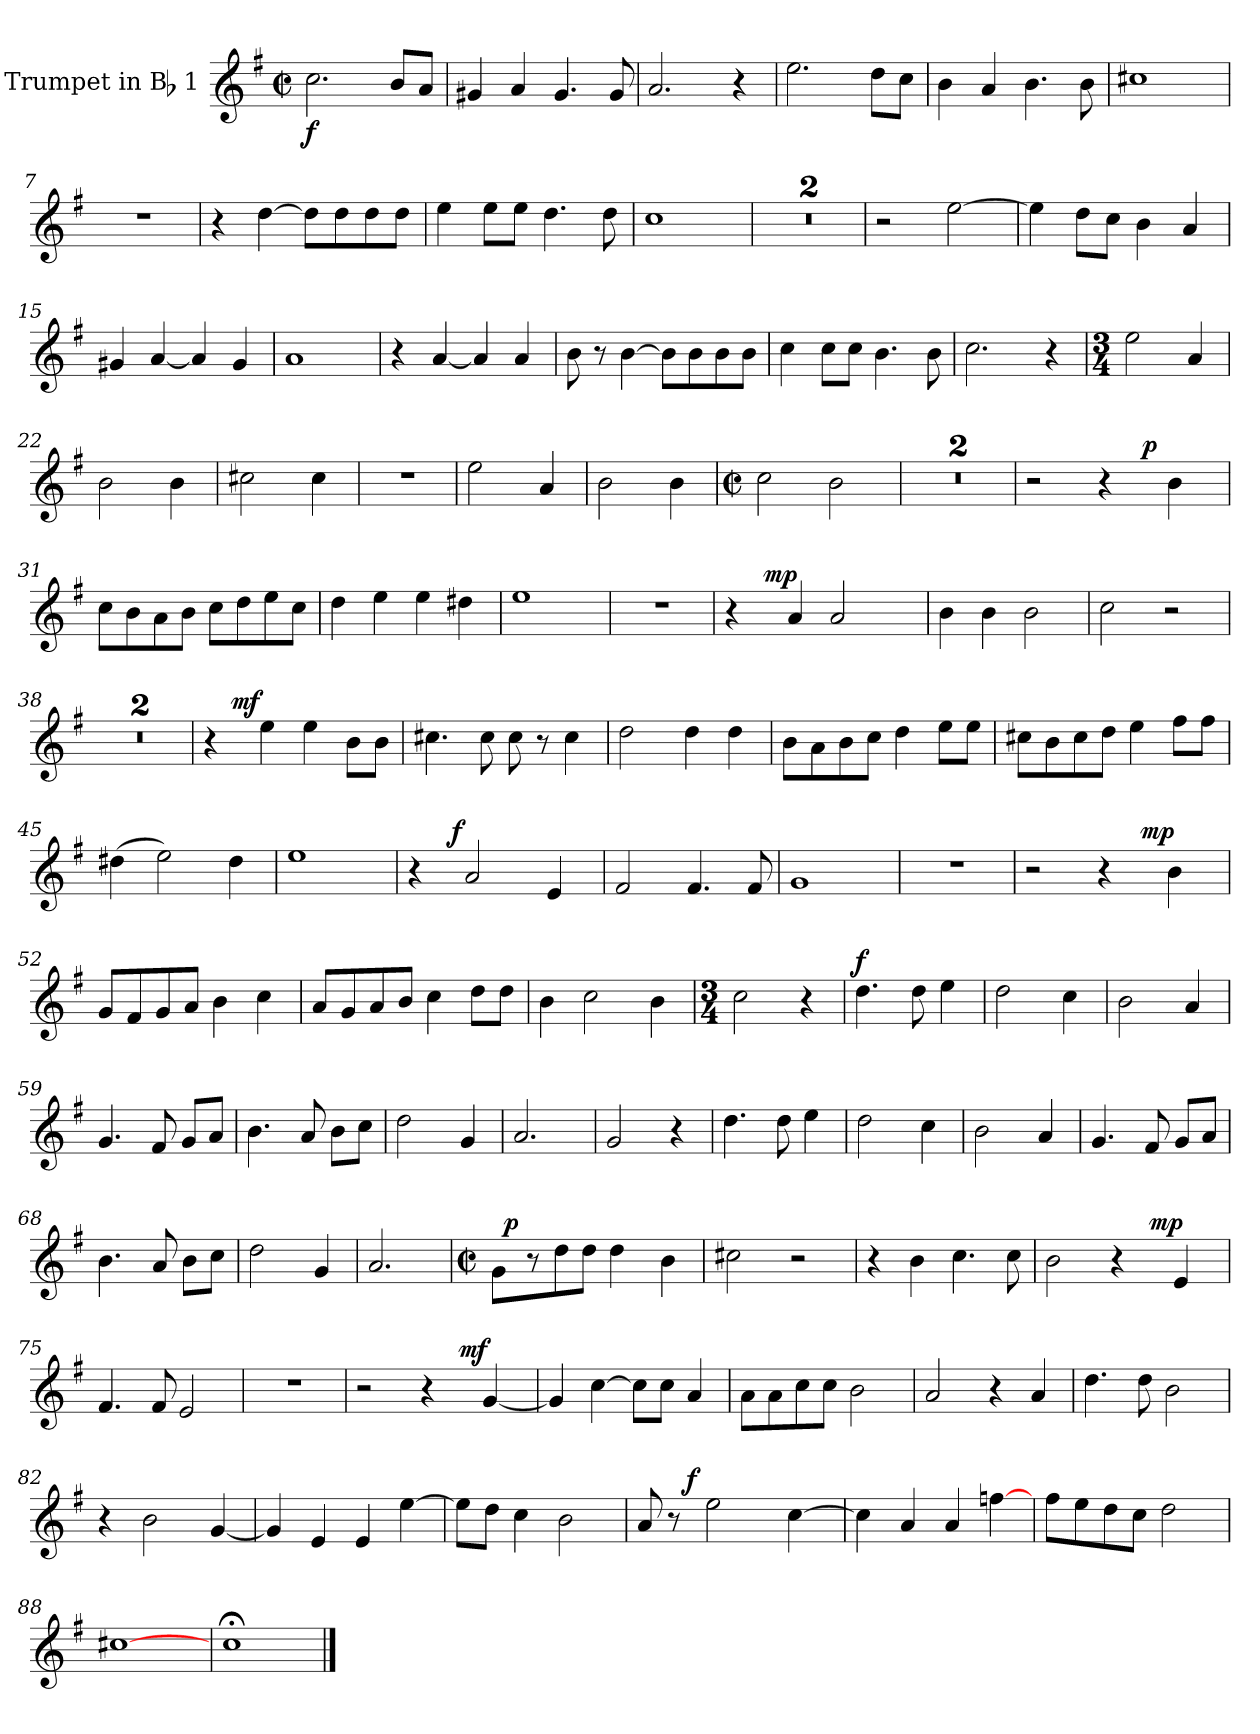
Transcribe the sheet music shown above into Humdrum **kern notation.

**kern	**dynam
*part1	*part1
*staff1	*staff1
*I"Trumpet in Bb 1	*
*clefG2	*
*ITrd1c2	*
*k[b-]	*
*F:	*
*M2/2	*
*met(c|)	*
*MM126	*
=1	=1
!	!LO:DY:b
2.b-\	f
8a/L	.
8g/J	.
=2	=2
4f#X/	.
4g/	.
4.f#/	.
8f#/	.
=3	=3
2.g/	.
4r	.
=4	=4
2.dd\	.
8cc\L	.
8b-\J	.
=5	=5
4a\	.
4g/	.
4.a\	.
8a\	.
!!LO:LB:g=z
=6	=6
1bn	.
=7	=7
1r	.
=8	=8
4r	.
[4cc\	.
8cc\L]	.
8cc\	.
8cc\	.
8cc\J	.
=9	=9
4dd\	.
8dd\L	.
8dd\J	.
4.cc\	.
8cc\	.
=10	=10
1b-	.
!!LO:LB:g=z
=11	=11
1r	.
=12	=12
1r	.
=13	=13
2r	.
[2dd\	.
=14	=14
4dd\]	.
8cc\L	.
8b-\J	.
4a\	.
4g/	.
=15	=15
4f#X/	.
[4g/	.
4g/]	.
4f#/	.
=16	=16
1g	.
!!LO:LB:g=z
=17	=17
4r	.
[4g/	.
4g/]	.
4g/	.
=18	=18
8a\	.
8r	.
[4a\	.
8a\L]	.
8a\	.
8a\	.
8a\J	.
=19	=19
4b-\	.
8b-\L	.
8b-\J	.
4.a\	.
8a\	.
=20	=20
2.b-\	.
4r	.
=21	=21
*M3/4	*
*MM189	*
2dd\	.
4g/	.
!!LO:LB:g=z
=22	=22
2a\	.
4a\	.
=23	=23
2bn\	.
4b\	.
=24	=24
2.r	.
=25	=25
2dd\	.
4g/	.
=26	=26
2a\	.
4a\	.
!!LO:LB:g=z
=27	=27
*M2/2	*
*met(c|)	*
*MM126	*
2b-\	.
2a\	.
=28	=28
1r	.
=29	=29
1r	.
=30	=30
*^	*
2r	2ryy	.
4r	8ryy	.
.	32ryy	.
!	!	!LO:DY:a
.	4ryy	p
4a\	.	.
.	16.ryy	.
*v	*v	*
=31	=31
8b-\L	.
8a\	.
8g\	.
8a\J	.
8b-\L	.
8cc\	.
8dd\	.
8b-\J	.
=32	=32
4cc\	.
4dd\	.
4dd\	.
4cc#X\	.
!!LO:LB:g=z
=33	=33
1dd	.
=34	=34
1r	.
=35	=35
*^	*
4r	8ryy	.
.	32ryy	.
!	!	!LO:DY:a
.	2ryy	mp
4g/	.	.
2g/	.	.
.	4ryy	.
.	16.ryy	.
*v	*v	*
=36	=36
4a\	.
4a\	.
2a\	.
=37	=37
2b-\	.
2r	.
=38	=38
1r	.
=39	=39
1r	.
!!LO:LB:g=z
=40	=40
*^	*
4r	8ryy	.
!	!	!LO:DY:a
.	2..ryy	mf
4dd\	.	.
4dd\	.	.
8a\L	.	.
8a\J	.	.
*v	*v	*
=41	=41
4.bn\	.
8b\	.
8b\	.
8r	.
4b\	.
=42	=42
2cc\	.
4cc\	.
4cc\	.
=43	=43
8a\L	.
8g\	.
8a\	.
8b-\J	.
4cc\	.
8dd\L	.
8dd\J	.
=44	=44
8bn\L	.
8a\	.
8b\	.
8cc\J	.
4dd\	.
8ee\L	.
8ee\J	.
!!LO:LB:g=z
=45	=45
(4cc#X\	.
2dd\)	.
4cc#\	.
=46	=46
1dd	.
=47	=47
*^	*
4r	8..ryy	.
!	!	!LO:DY:a
.	2ryy	f
2g/	.	.
.	4ryy	.
4d/	.	.
.	32ryy	.
*v	*v	*
=48	=48
2e/	.
4.e/	.
8e/	.
=49	=49
1f	.
=50	=50
1r	.
!!LO:LB:g=z
=51	=51
*^	*
2r	2ryy	.
4r	8ryy	.
.	32ryy	.
!	!	!LO:DY:a
.	4ryy	mp
4a\	.	.
.	16.ryy	.
*v	*v	*
=52	=52
8f/L	.
8e/	.
8f/	.
8g/J	.
4a\	.
4b-\	.
=53	=53
8g/L	.
8f/	.
8g/	.
8a/J	.
4b-\	.
8cc\L	.
8cc\J	.
=54	=54
4a\	.
2b-\	.
4a\	.
=55	=55
*M3/4	*
*MM189	*
2b-\	.
4r	.
!!LO:PB:g=z
=56	=56
!	!LO:DY:a
4.cc\	f
8cc\	.
4dd\	.
=57	=57
2cc\	.
4b-\	.
=58	=58
2a\	.
4g/	.
=59	=59
4.f/	.
8e/	.
8f/L	.
8g/J	.
=60	=60
4.a\	.
8g/	.
8a\L	.
8b-\J	.
=61	=61
2cc\	.
4f/	.
!!LO:LB:g=z
=62	=62
2.g/	.
=63	=63
2f/	.
4r	.
=64	=64
4.cc\	.
8cc\	.
4dd\	.
=65	=65
2cc\	.
4b-\	.
=66	=66
2a\	.
4g/	.
=67	=67
4.f/	.
8e/	.
8f/L	.
8g/J	.
!!LO:LB:g=z
=68	=68
4.a\	.
8g/	.
8a\L	.
8b-\J	.
=69	=69
2cc\	.
4f/	.
=70	=70
2.g/	.
=71	=71
*M2/2	*
*met(c|)	*
*MM126	*
*^	*
8f\L	32ryy	.
!	!	!LO:DY:a
.	2ryy	p
8r	.	.
8cc\	.	.
8cc\J	.	.
4cc\	.	.
.	4...ryy	.
4a\	.	.
*v	*v	*
=72	=72
2bn\	.
2r	.
!!LO:LB:g=z
=73	=73
4r	.
4a\	.
4.b-\	.
8b-\	.
=74	=74
*^	*
2a\	2ryy	.
4r	8ryy	.
.	32ryy	.
!	!	!LO:DY:a
.	4ryy	mp
4d/	.	.
.	16.ryy	.
*v	*v	*
=75	=75
4.e/	.
8e/	.
2d/	.
=76	=76
1r	.
=77	=77
*^	*
2r	2ryy	.
4r	8ryy	.
.	32ryy	.
!	!	!LO:DY:a
.	4ryy	mf
[4f/	.	.
.	16.ryy	.
*v	*v	*
=78	=78
4f/]	.
[4b-\	.
8b-\L]	.
8b-\J	.
4g/	.
!!LO:LB:g=z
=79	=79
8g\L	.
8g\	.
8b-\	.
8b-\J	.
2a\	.
=80	=80
2g/	.
4r	.
4g/	.
=81	=81
4.cc\	.
8cc\	.
2a\	.
=82	=82
4r	.
2a\	.
[4f/	.
=83	=83
4f/]	.
4d/	.
4d/	.
[4dd\	.
=84	=84
8dd\L]	.
8cc\J	.
4b-\	.
2a\	.
!!LO:LB:g=z
=85	=85
*^	*
8g/	8.ryy	.
8r	.	.
!	!	!LO:DY:a
.	2ryy	f
2dd\	.	.
.	4ryy	.
[4b-\	.	.
.	16ryy	.
*v	*v	*
=86	=86
4b-\]	.
4g/	.
4g/	.
[4ee-\	.
=87	=87
8ee\L	.
8dd\	.
8cc\	.
8b-\J	.
2cc\	.
=88	=88
[1bn	.
=89	=89
1b-;<	.
==	==
*-	*-
